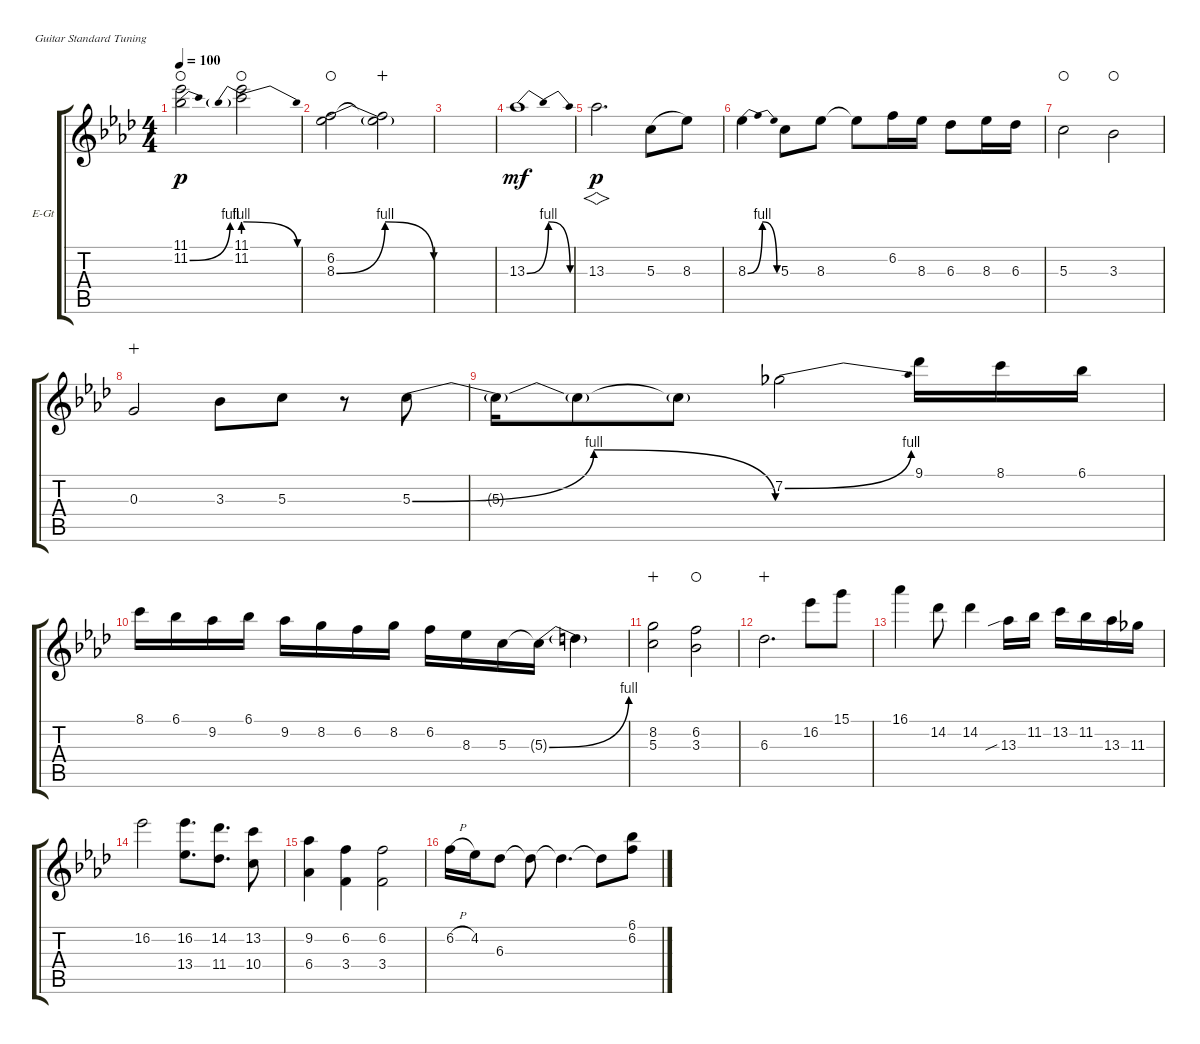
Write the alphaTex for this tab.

\defaultSystemsLayout 4
\bracketExtendMode groupsimilarinstruments
\firstSystemTrackNameOrientation horizontal
\otherSystemsTrackNameOrientation horizontal
\track ("Electric Guitar" "E-Gt") {multiBarRest instrument distortionguitar}
\staff {score tabs}
\tuning (E4 B3 G3 D3 A2 E2)
\ts (4 4)
\tempo 100
\clef g2
\ks fminor
(11.1 11.2{be (bend 0 0 15 4)}).2{dy p waho} (11.1 11.2{be (prebendrelease 0 4 59.4 0)}).2{waho} |
(8.3{be (bendrelease 0 0 10.2 4 20.4 4 59.4 0)} 6.2).2{waho} (8.3{t} 6.2{t}).2{wahc} |
|
13.3{be (bendrelease 0 0 10.2 4 20.4 4 52.8 0)}.1{dy mf} |
13.3.2{vs d dy p} 5.3.8{legatoorigin} 8.3.8 |
8.3{be (bendrelease 0 0 10.2 4 20.4 4 38.4 0)}.4 5.3.8 8.3.8 8.3{t}.8 6.2.16 8.3.16 6.3.8 8.3.16 6.3.16 |
5.3.2{waho} 3.3.2{waho} |
0.3.2{wahc} 3.3.8 5.3.8 r.8 5.3{be (bendrelease 0 0 10.2 4 20.4 4 30 0)}.8 |
5.3{t}.16 5.3{t}.8 5.3{t}.8 7.2{be (bend 0 0 15 4)}.2 9.1.16 8.1.16 6.1.16 |
8.1.16 6.1.16 9.2.16 6.1.16 9.2.16 8.2.16 6.2.16 8.2.16 6.2.16 8.3.16 5.3.16 5.3{be (bend 0 0 15 4) t}.16 5.3{t}.4 |
(8.2 5.3).2{wahc} (3.3 6.2).2{waho} |
6.3.2{d wahc} 16.2.8 15.1.8 |
16.1.4 14.2.8 14.2.4 13.3{sib}.16 11.2.16 13.2.16 11.2.16 13.3.16 11.3.16 |
16.2.2 (16.2 13.4).8{d} (14.2 11.4).8{d} (13.2 10.4).8 |
(6.4 9.2).4 (3.4 6.2).4 (3.4 6.2).2 |
6.2{h}.16 4.2.16 6.3.8 6.3{t}.8 6.3{t}.4{d} 6.3{t}.8 (6.2 6.1).8
